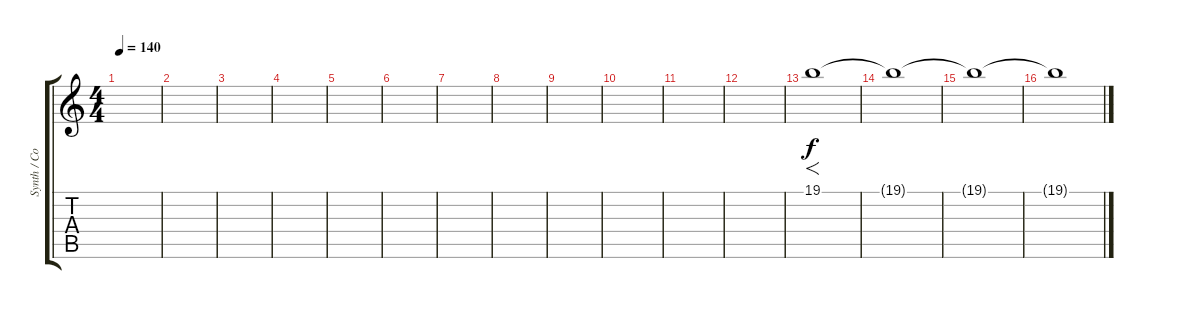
\track ("Synth / Coro" "Synth / Co") {instrument synthstrings1}
\staff {score tabs}
\tuning (E4 B3 G3 D3 A2 E2) {hide}
\ts (4 4)
\tempo 140
\clef g2
\ks c
|
|
|
|
|
|
|
|
|
|
|
|
19.1.1{f} |
19.1{t}.1 |
19.1{t}.1{volume 0} |
19.1{t}.1
